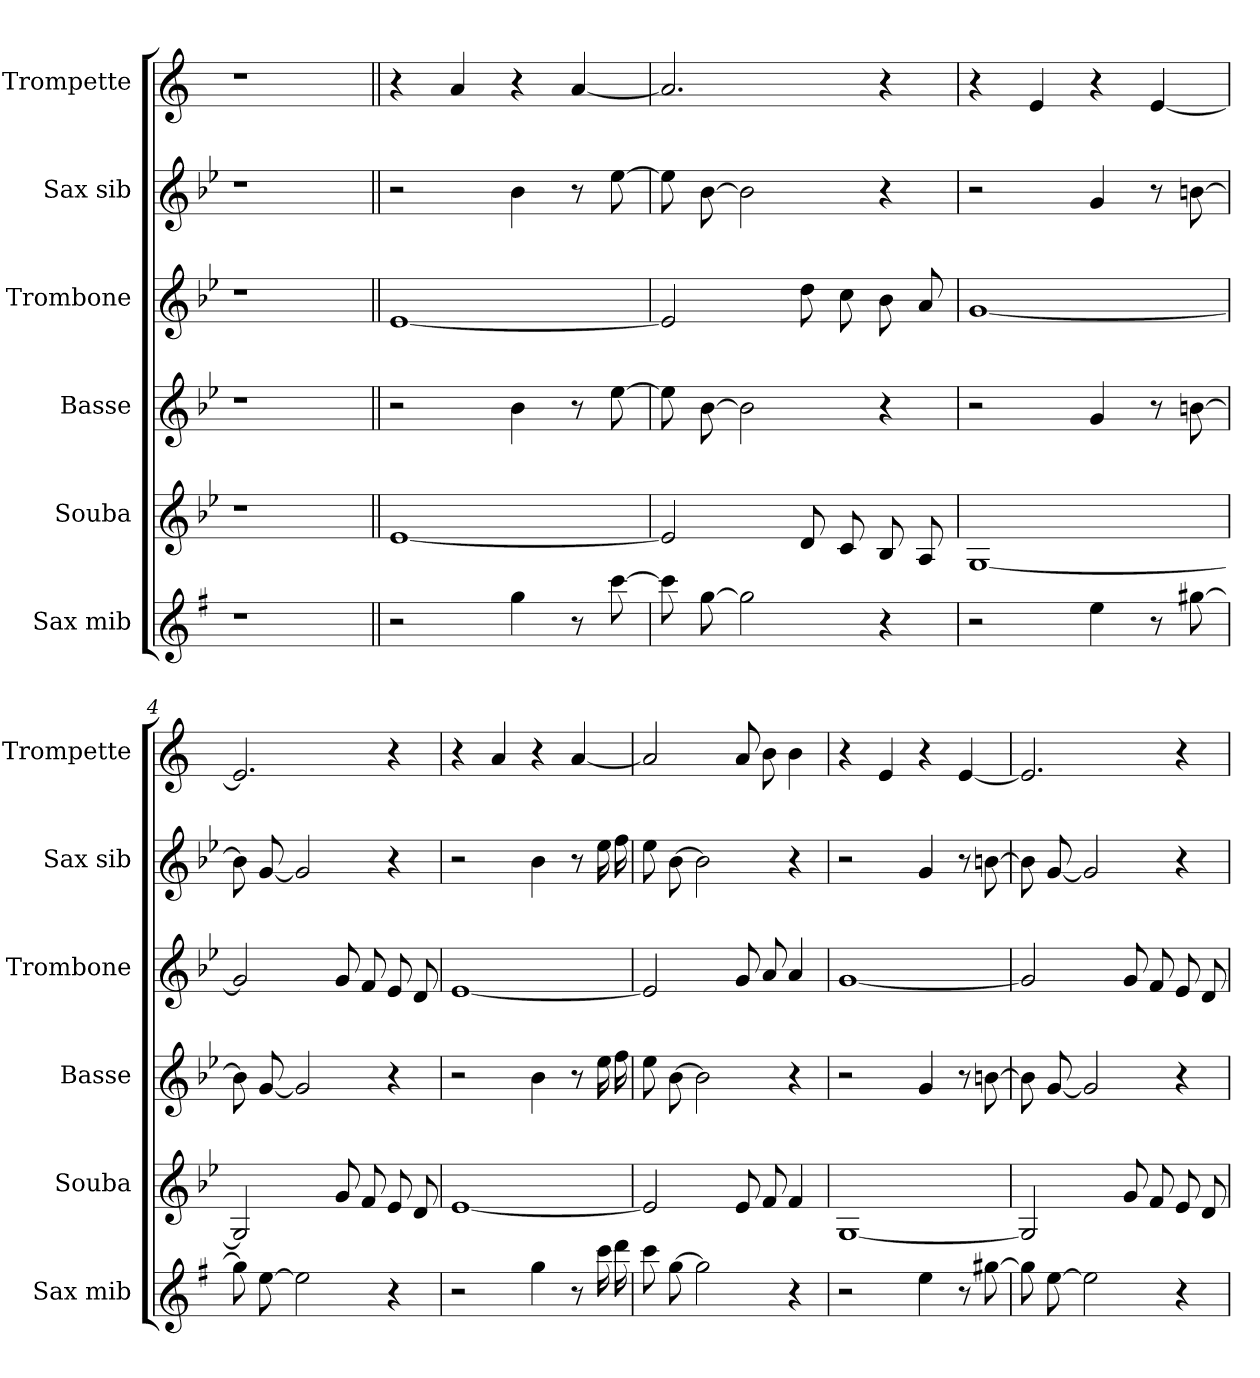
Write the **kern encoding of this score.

**kern	**kern	**kern	**kern	**kern	**kern
*part6	*part5	*part4	*part3	*part2	*part1
*staff6	*staff5	*staff4	*staff3	*staff2	*staff1
*I"Sax mib	*I"Souba	*I"Basse	*I"Trombone	*I"Sax sib	*I"Trompette
*I'Sax mib	*I'Souba	*I'Basse	*I'Trombone	*I'Sax sib	*I'Trompette
*clefG2	*clefG2	*clefG2	*clefG2	*clefG2	*clefG2
*ITrd5c9	*ITrd15c26	*ITrd8c14	*ITrd8c14	*ITrd8c14	*ITrd1c2
*k[b-e-]	*k[b-e-]	*k[b-e-]	*k[b-e-]	*k[b-e-]	*k[b-e-]
=	=	=	=	=	=
1r	1r	1r	1r	1r	1r
=1||	=1||	=1||	=1||	=1||	=1||
2r	[1EE-	2r	[1E-	2r	4r
.	.	.	.	.	4g
4b-	.	4B-	.	4B-	4r
8r	.	8r	.	8r	[4g
[8ee-	.	[8e-	.	[8e-	.
=2	=2	=2	=2	=2	=2
8ee-]	2EE-]	8e-]	2E-]	8e-]	2.g]
[8b-	.	[8B-	.	[8B-	.
2b-]	.	2B-]	.	2B-]	.
.	8DD	.	8d	.	.
.	8CC	.	8c	.	.
4r	8BBB-	4r	8B-	4r	4r
.	8AAA	.	8A	.	.
=3	=3	=3	=3	=3	=3
2r	[1GGG	2r	[1G	2r	4r
.	.	.	.	.	4d
4g	.	4G	.	4G	4r
8r	.	8r	.	8r	[4d
[8bn	.	[8Bn	.	[8Bn	.
=4	=4	=4	=4	=4	=4
8bn]	2GGG]	8Bn]	2G]	8Bn]	2.d]
[8g	.	[8G	.	[8G	.
2g]	.	2G]	.	2G]	.
.	8GG	.	8G	.	.
.	8FF	.	8F	.	.
4r	8EE-	4r	8E-	4r	4r
.	8DD	.	8D	.	.
=5	=5	=5	=5	=5	=5
2r	[1EE-	2r	[1E-	2r	4r
.	.	.	.	.	4g
4b-	.	4B-	.	4B-	4r
8r	.	8r	.	8r	[4g
16ee-	.	16e-	.	16e-	.
16ff	.	16f	.	16f	.
=6	=6	=6	=6	=6	=6
8ee-	2EE-]	8e-	2E-]	8e-	2g]
[8b-	.	[8B-	.	[8B-	.
2b-]	.	2B-]	.	2B-]	.
.	8EE-	.	8G	.	8g
.	8FF	.	8A	.	8a
4r	4FF	4r	4A	4r	4a
=7	=7	=7	=7	=7	=7
2r	[1GGG	2r	[1G	2r	4r
.	.	.	.	.	4d
4g	.	4G	.	4G	4r
8r	.	8r	.	8r	[4d
[8bn	.	[8Bn	.	[8Bn	.
=8	=8	=8	=8	=8	=8
8bn]	2GGG]	8Bn]	2G]	8Bn]	2.d]
[8g	.	[8G	.	[8G	.
2g]	.	2G]	.	2G]	.
.	8GG	.	8G	.	.
.	8FF	.	8F	.	.
4r	8EE-	4r	8E-	4r	4r
.	8DD	.	8D	.	.
=	=	=	=	=	=
*-	*-	*-	*-	*-	*-
